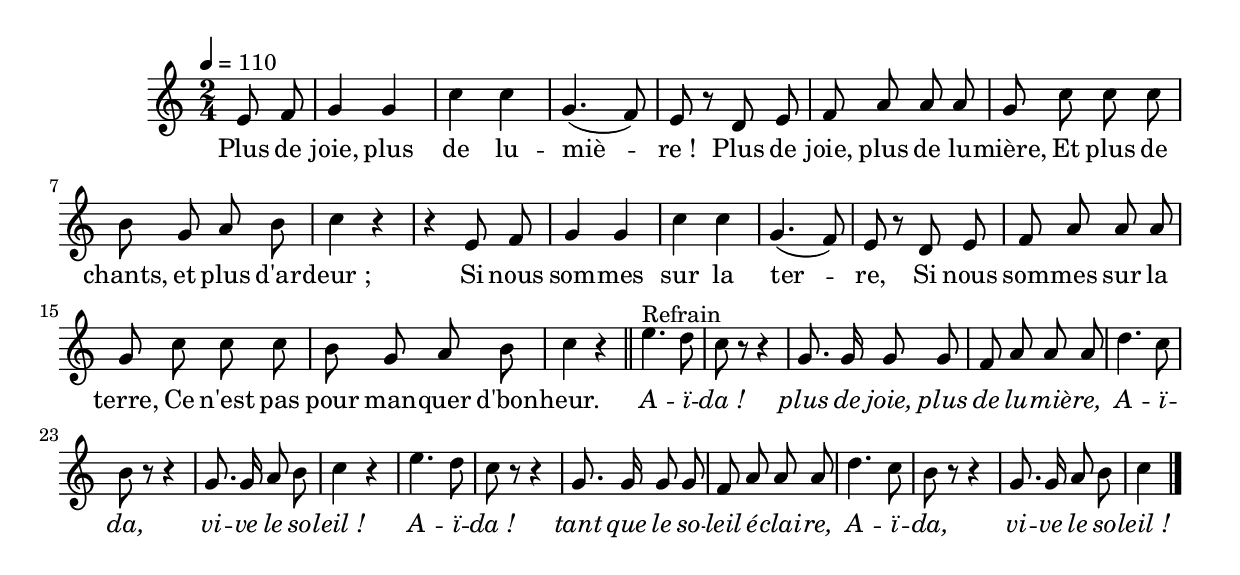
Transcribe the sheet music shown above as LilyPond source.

\version "2.16"
\include "italiano.ly"

\header {
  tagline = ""
  composer = ""
}

MetriqueArmure = {
  \tempo 4=110
  \time 2/4
  \key do \major
}

italique = { \override Score . LyricText #'font-shape = #'italic }

roman = { \override Score . LyricText #'font-shape = #'roman }

MusiqueTheme = \relative do'' {
  \partial 4 mi,8 fa
  sol4 sol
  do4 do
  sol4.( fa8)
  mi8 r re mi
  fa8 la la la
  sol8 do do do
  si8 sol la si
  do4 r4
  r4 mi,8 fa
  sol4 sol
  do4 do
  sol4.( fa8)
  mi8 r re mi
  fa8 la la la
  sol8 do do do
  si8 sol la si
  do4 r4
  \bar "||"
  
  mi4.^"Refrain" re8
  do8 r r4
  sol8. sol16 sol8 sol
  fa8 la la la
  re4. do8
  si8 r r4
  sol8. sol16 la8 si
  do4 r
  mi4. re8
  do8 r r4
  sol8. sol16 sol8 sol
  fa8 la la la
  re4. do8
  si8 r r4
  sol8. sol16 la8 si
  do4
  \bar "|."
}

Paroles = \lyricmode {
  Plus de joie, plus de lu -- miè -- re_!
  Plus de joie, plus de lu -- mière,
  Et plus de chants, et plus d'ar -- deur_;
  Si nous som -- mes sur la ter -- re,
  Si nous som -- mes sur la terre,
  Ce n'est pas pour man -- quer d'bon -- heur.
  
  \italique
  A -- ï -- da_! plus de joie, plus de lu -- miè -- re,
  A -- ï -- da, vi -- ve le so -- leil_!
  A -- ï -- da_! tant que le so -- leil é -- clai -- re,
  A -- ï -- da, vi -- ve le so -- leil_!
}

\score{
  <<
    \new Staff <<
      \set Staff.midiInstrument = "flute"
      \set Staff.autoBeaming = ##f
      \new Voice = "theme" {
        \override Score.PaperColumn #'keep-inside-line = ##t
        \MetriqueArmure
        \MusiqueTheme
      }
    >>
    \new Lyrics \lyricsto theme {
      \Paroles
    }
  >>
  \layout{}
  \midi{}
}
